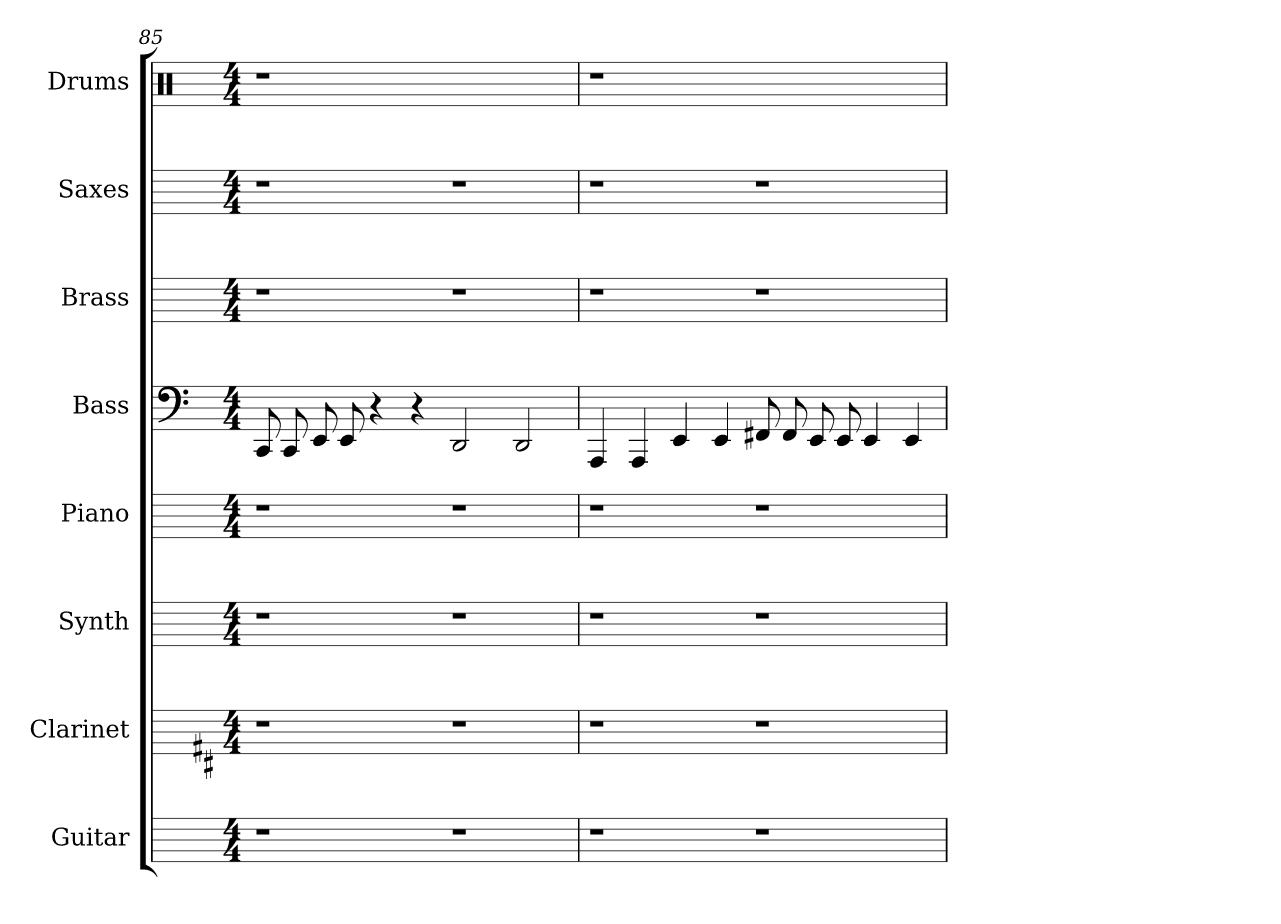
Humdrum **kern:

**kern	**kern	**kern	**kern	**kern	**kern	**kern	**kern
*part8	*part7	*part6	*part5	*part4	*part3	*part2	*part1
*staff8	*staff7	*staff6	*staff5	*staff4	*staff3	*staff2	*staff1
*I"Guitar	*I"Clarinet	*I"Synth	*I"Piano	*I"Bass	*I"Brass	*I"Saxes	*I"Drums
*	*I'Cl	*	*I'Pno	*	*	*	*
*	*	*	*	*	*	*	*clefX
*	*ITrd1c2	*	*	*	*	*ITrd8c14	*
*k[]	*k[]	*k[]	*k[]	*k[]	*k[]	*k[]	*k[]
*M4/4	*M4/4	*M4/4	*M4/4	*M4/4	*M4/4	*M4/4	*M4/4
=85	=85	=85	=85	=85	=85	=85	=85
1r	1r	1r	1r	8CC	1r	1r	1r
.	.	.	.	8CC	.	.	.
.	.	.	.	8EE	.	.	.
.	.	.	.	8EE	.	.	.
.	.	.	.	4r	.	.	.
.	.	.	.	4r	.	.	.
1r	1r	1r	1r	2DD	1r	1r	1ryy
.	.	.	.	2DD	.	.	.
=86	=86	=86	=86	=86	=86	=86	=86
1r	1r	1r	1r	4AAA	1r	1r	1r
.	.	.	.	4AAA	.	.	.
.	.	.	.	4EE	.	.	.
.	.	.	.	4EE	.	.	.
1r	1r	1r	1r	8FF#	1r	1r	1ryy
.	.	.	.	8FF#	.	.	.
.	.	.	.	8EE	.	.	.
.	.	.	.	8EE	.	.	.
.	.	.	.	4EE	.	.	.
.	.	.	.	4EE	.	.	.
=	=	=	=	=	=	=	=
*-	*-	*-	*-	*-	*-	*-	*-
